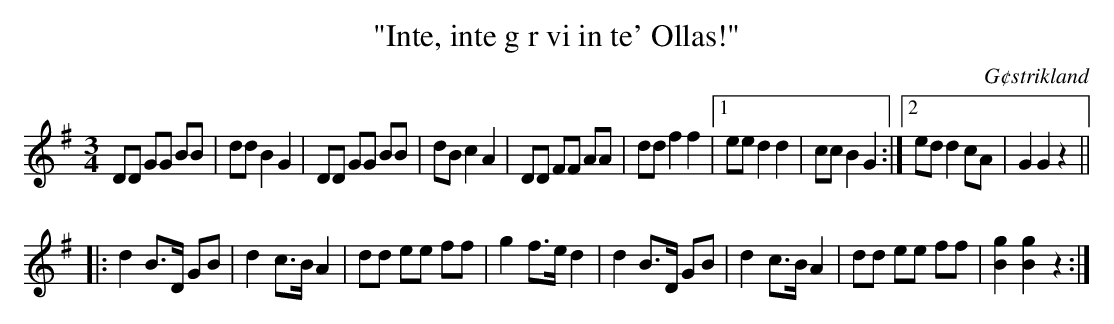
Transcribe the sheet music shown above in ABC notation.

X:1
T:"Inte, inte g r vi in te' Ollas!"
O:G¢strikland
M:3/4
L:1/8
K:G
DD GG BB|ddB2G2|DD GG BB|dBc2A2|DD FF AA|ddf2f2|1eed2d2|ccB2G2:|2edd2cA|G2G2z2||
|:d2B>D GB|d2c>BA2|dd ee ff|g2f>ed2|d2B>D GB|d2c>BA2|dd ee ff|[gB]2[gB]2z2:|
